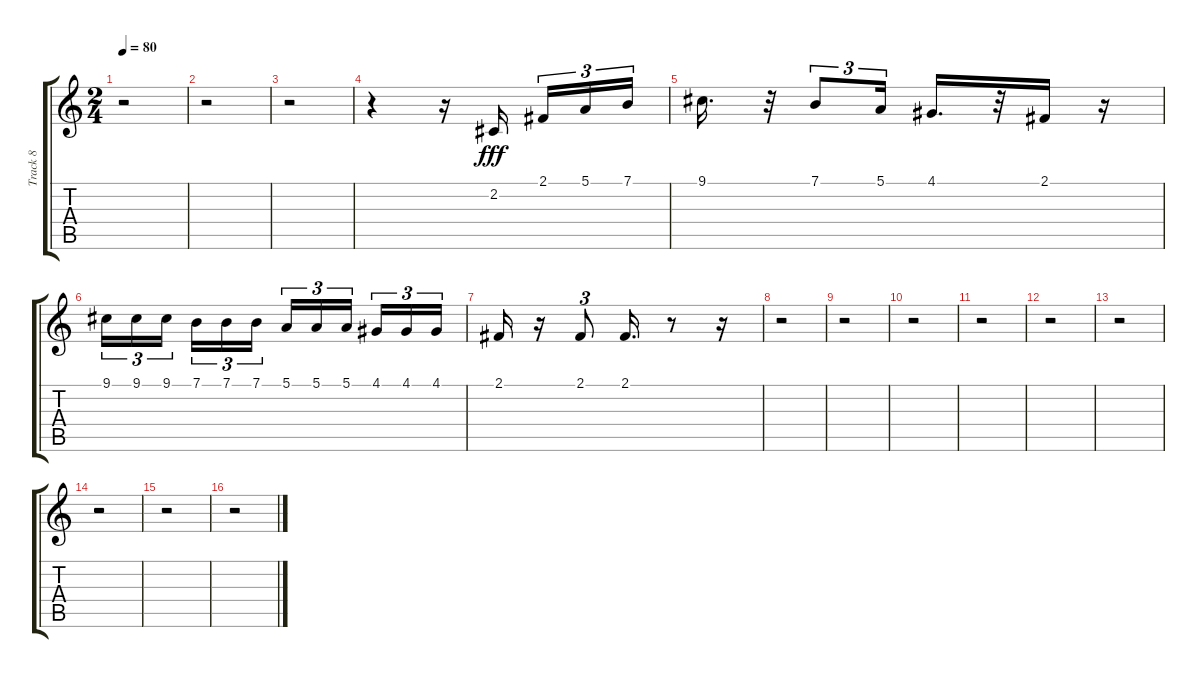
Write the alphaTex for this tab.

\track ("Track 8" "Track 8") {instrument trombone}
\staff {score tabs}
\tuning (E4 B3 G3 D3 A2 E2) {hide}
\ts (2 4)
\tempo 80
\clef g2
\ks c
r.2{dy fff} |
r.2 |
r.2 |
r.4 r.16 2.2.16 2.1.16{tu (3 2)} 5.1.16{tu (3 2)} 7.1.16{tu (3 2)} |
9.1.16{d} r.32 7.1.8{tu (3 2)} 5.1.16{tu (3 2)} 4.1.16{d} r.32 2.1.16 r.16 |
9.1.16{tu (3 2)} 9.1.16{tu (3 2)} 9.1.16{tu (3 2)} 7.1.16{tu (3 2)} 7.1.16{tu (3 2)} 7.1.16{tu (3 2)} 5.1.16{tu (3 2)} 5.1.16{tu (3 2)} 5.1.16{tu (3 2)} 4.1.16{tu (3 2)} 4.1.16{tu (3 2)} 4.1.16{tu (3 2)} |
2.1.16 r.16 2.1.8{tu (3 2)} 2.1.16{d} r.8 r.16 |
r.2 |
r.2 |
r.2 |
r.2 |
r.2 |
r.2 |
r.2 |
r.2 |
r.2
